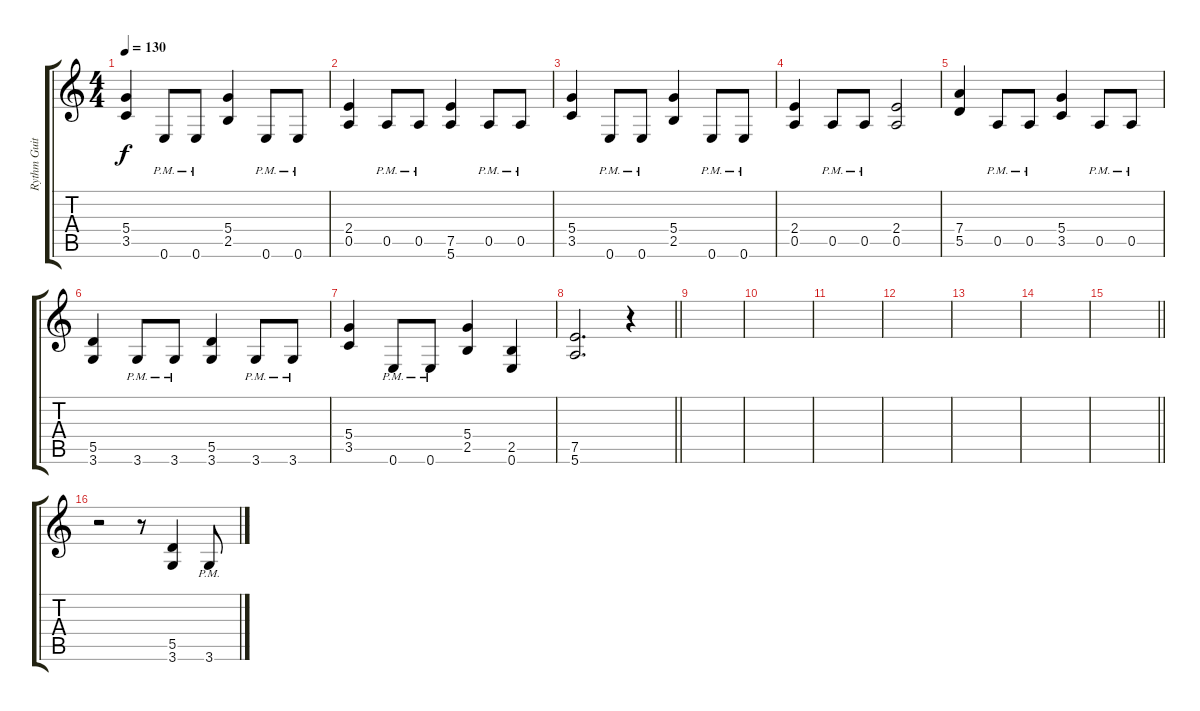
\track ("Rythm Guitar" "Rythm Guit") {instrument distortionguitar}
\staff {score tabs}
\tuning (E4 B3 G3 D3 A2 E2) {hide}
\ts (4 4)
\tempo 130
\clef g2
\ks c
(5.4 3.5).4{dy f} 0.6{pm}.8 0.6{pm}.8 (5.4 2.5).4 0.6{pm}.8 0.6{pm}.8 |
(2.4 0.5).4 0.5{pm}.8 0.5{pm}.8 (7.5 5.6).4 0.5{pm}.8 0.5{pm}.8 |
(5.4 3.5).4 0.6{pm}.8 0.6{pm}.8 (5.4 2.5).4 0.6{pm}.8 0.6{pm}.8 |
(2.4 0.5).4 0.5{pm}.8 0.5{pm}.8 (2.4 0.5).2 |
(7.4 5.5).4 0.5{pm}.8 0.5{pm}.8 (5.4 3.5).4 0.5{pm}.8 0.5{pm}.8 |
(5.5 3.6).4 3.6{pm}.8 3.6{pm}.8 (5.5 3.6).4 3.6{pm}.8 3.6{pm}.8 |
(5.4 3.5).4 0.6{pm}.8 0.6{pm}.8 (5.4 2.5).4 (2.5 0.6).4 |
\barLineRight lightlight
(7.5 5.6).2{d} r.4 |
|
|
|
|
|
|
\barLineRight lightlight
|
r.2 r.8 (5.5 3.6).4 3.6{pm}.8
